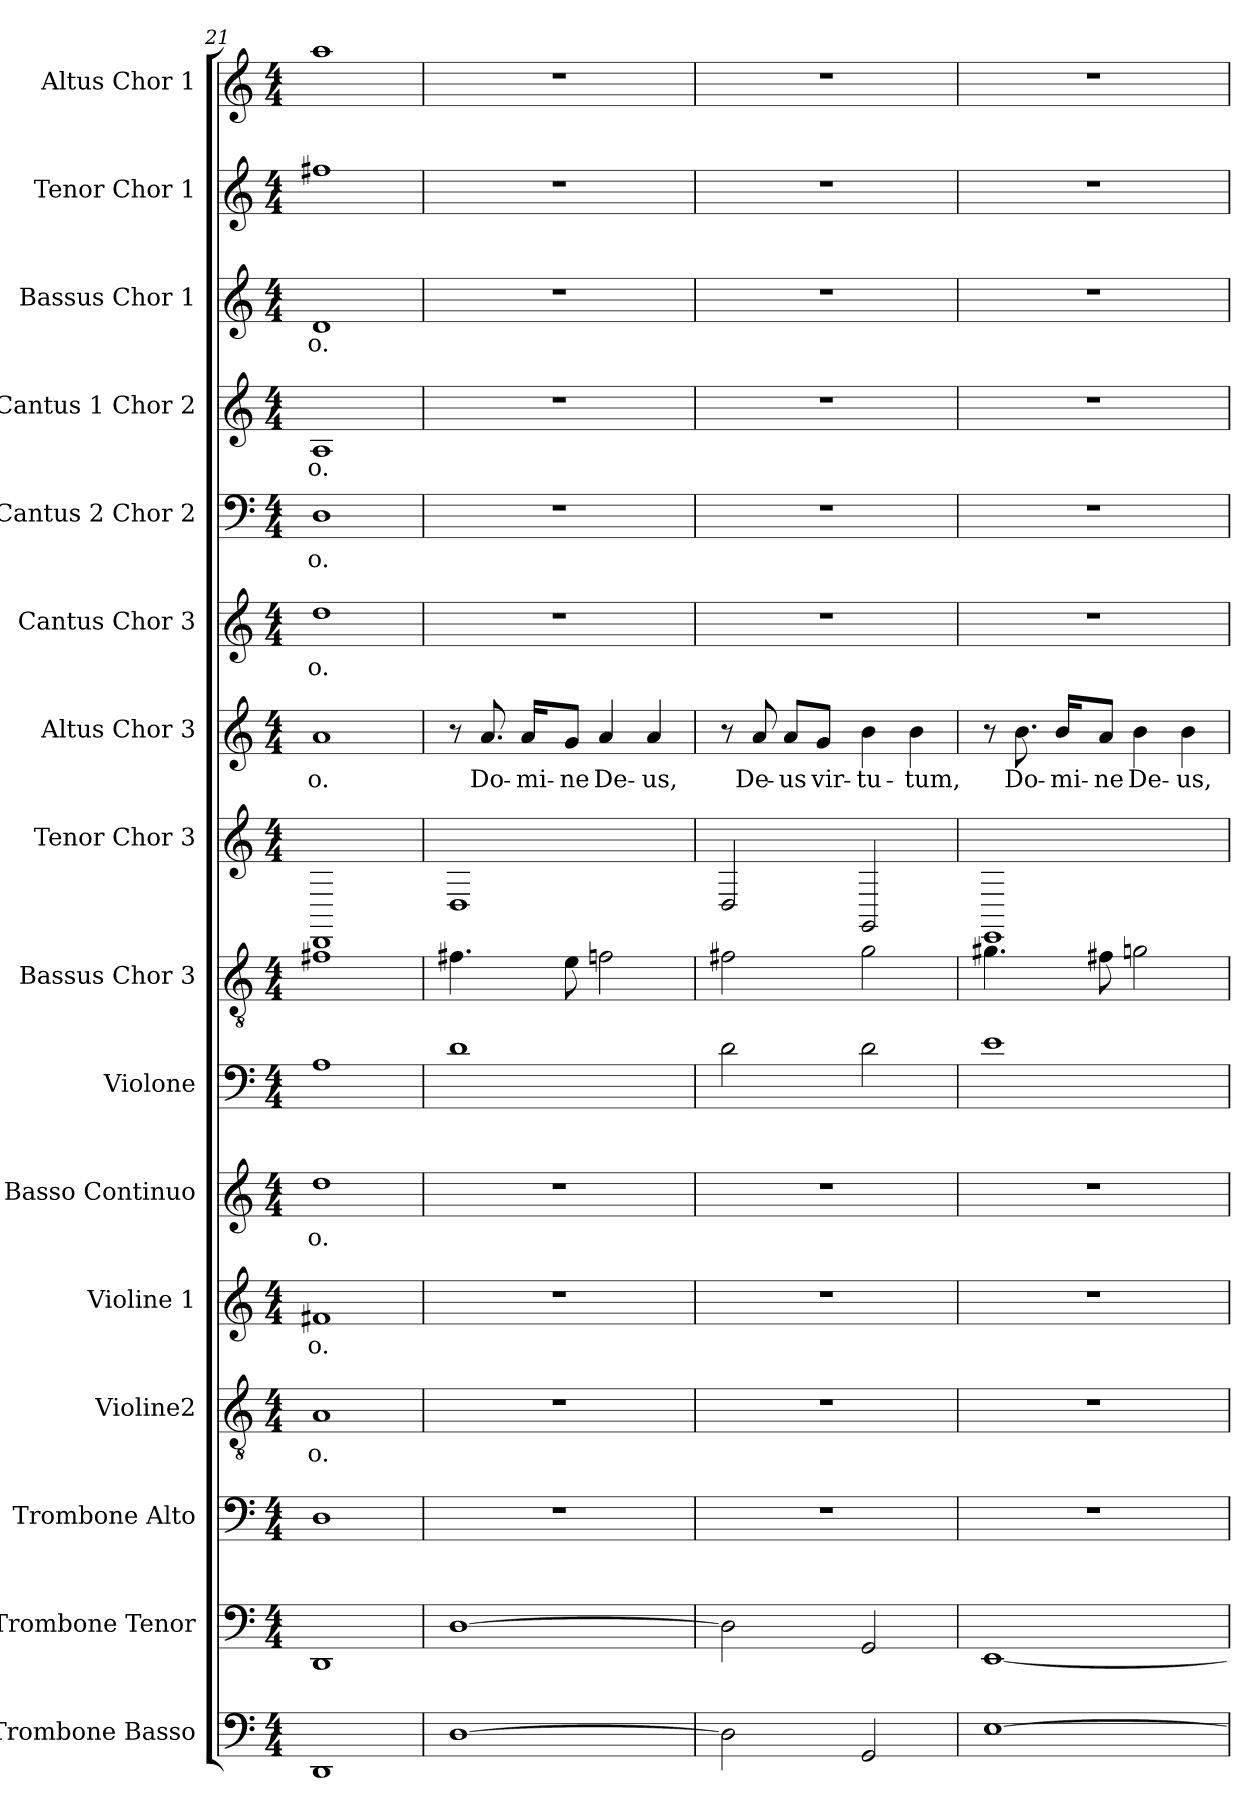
**kern	**kern	**kern	**kern	**text	**kern	**text	**kern	**text	**kern	**kern	**kern	**kern	**text	**kern	**text	**kern	**text	**kern	**text	**kern	**text	**kern	**kern
*part16	*part15	*part14	*part13	*part13	*part12	*part12	*part11	*part11	*part10	*part9	*part8	*part7	*part7	*part6	*part6	*part5	*part5	*part4	*part4	*part3	*part3	*part2	*part1
*staff16	*staff15	*staff14	*staff13	*staff13	*staff12	*staff12	*staff11	*staff11	*staff10	*staff9	*staff8	*staff7	*staff7	*staff6	*staff6	*staff5	*staff5	*staff4	*staff4	*staff3	*staff3	*staff2	*staff1
*I"Trombone Basso	*I"Trombone Tenor	*I"Trombone Alto	*I"Violine2	*	*I"Violine 1	*	*I"Basso Continuo	*	*I"Violone	*I"Bassus Chor 3	*I"Tenor Chor 3	*I"Altus Chor 3	*	*I"Cantus Chor 3	*	*I"Cantus 2 Chor 2	*	*I"Cantus 1 Chor 2	*	*I"Bassus Chor 1	*	*I"Tenor Chor 1	*I"Altus Chor 1
*	*I'Tromb.-T	*I'Tromb.-A.	*I'Vl 2	*	*I'Vl 1	*	*I'bc	*	*I'Violone	*I'B.-Ch. 3	*I'T.-Ch. 3	*I'A.-Ch. 3	*	*I'C.- Ch. 3	*	*I'C 2 Ch. 2	*	*I'C 1 Ch. 2	*	*I'B. - Ch. 1	*	*I'T.- Ch. 1	*I'A.-Chor 1
*clefF4	*clefF4	*clefF4	*clefGv2	*	*clefG2	*	*clefG2	*	*clefF4	*clefGv2	*clefG2	*clefG2	*	*clefG2	*	*clefF4	*	*clefG2	*	*clefG2	*	*clefG2	*clefG2
*k[]	*k[]	*k[]	*k[]	*	*k[]	*	*k[]	*	*k[]	*k[]	*k[]	*k[]	*	*k[]	*	*k[]	*	*k[]	*	*k[]	*	*k[]	*k[]
*C:	*C:	*C:	*C:	*	*C:	*	*C:	*	*C:	*C:	*C:	*C:	*	*C:	*	*C:	*	*C:	*	*C:	*	*C:	*C:
*M4/4	*M4/4	*M4/4	*M4/4	*	*M4/4	*	*M4/4	*	*M4/4	*M4/4	*M4/4	*M4/4	*	*M4/4	*	*M4/4	*	*M4/4	*	*M4/4	*	*M4/4	*M4/4
=21	=21	=21	=21	=21	=21	=21	=21	=21	=21	=21	=21	=21	=21	=21	=21	=21	=21	=21	=21	=21	=21	=21	=21
1DD	1DD	1D	1A	o.	1f#X	o.	1dd	o.	1A	1f#X	1DD	1a	o.	1dd	o.	1D	o.	1A	o.	1d	o.	1ff#X	1aa
!!LO:LB:g=z
=22	=22	=22	=22	=22	=22	=22	=22	=22	=22	=22	=22	=22	=22	=22	=22	=22	=22	=22	=22	=22	=22	=22	=22
[1D	[1D	1r	1r	.	1r	.	1r	.	1d	4.f#X	1D	8r	.	1r	.	1r	.	1r	.	1r	.	1r	1r
.	.	.	.	.	.	.	.	.	.	.	.	8.a	Do-	.	.	.	.	.	.	.	.	.	.
.	.	.	.	.	.	.	.	.	.	.	.	16a/KL	mi-	.	.	.	.	.	.	.	.	.	.
.	.	.	.	.	.	.	.	.	.	8e	.	8g/J	ne	.	.	.	.	.	.	.	.	.	.
.	.	.	.	.	.	.	.	.	.	2f	.	4a	De-	.	.	.	.	.	.	.	.	.	.
.	.	.	.	.	.	.	.	.	.	.	.	4a	us,	.	.	.	.	.	.	.	.	.	.
=23	=23	=23	=23	=23	=23	=23	=23	=23	=23	=23	=23	=23	=23	=23	=23	=23	=23	=23	=23	=23	=23	=23	=23
2D]	2D]	1r	1r	.	1r	.	1r	.	2d	2f#X	2D	8r	.	1r	.	1r	.	1r	.	1r	.	1r	1r
.	.	.	.	.	.	.	.	.	.	.	.	8a	De-	.	.	.	.	.	.	.	.	.	.
.	.	.	.	.	.	.	.	.	.	.	.	8a/L	us	.	.	.	.	.	.	.	.	.	.
.	.	.	.	.	.	.	.	.	.	.	.	8g/J	vir-	.	.	.	.	.	.	.	.	.	.
2GG	2GG	.	.	.	.	.	.	.	2d	2g	2GG	4b	tu-	.	.	.	.	.	.	.	.	.	.
.	.	.	.	.	.	.	.	.	.	.	.	4b	tum,	.	.	.	.	.	.	.	.	.	.
=24	=24	=24	=24	=24	=24	=24	=24	=24	=24	=24	=24	=24	=24	=24	=24	=24	=24	=24	=24	=24	=24	=24	=24
[1E	[1EE	1r	1r	.	1r	.	1r	.	1e	4.g#X	1EE	8r	.	1r	.	1r	.	1r	.	1r	.	1r	1r
.	.	.	.	.	.	.	.	.	.	.	.	8.b	Do-	.	.	.	.	.	.	.	.	.	.
.	.	.	.	.	.	.	.	.	.	.	.	16b/KL	mi-	.	.	.	.	.	.	.	.	.	.
.	.	.	.	.	.	.	.	.	.	8f#X	.	8a/J	ne	.	.	.	.	.	.	.	.	.	.
.	.	.	.	.	.	.	.	.	.	2g	.	4b	De-	.	.	.	.	.	.	.	.	.	.
.	.	.	.	.	.	.	.	.	.	.	.	4b	us,	.	.	.	.	.	.	.	.	.	.
=	=	=	=	=	=	=	=	=	=	=	=	=	=	=	=	=	=	=	=	=	=	=	=
*-	*-	*-	*-	*-	*-	*-	*-	*-	*-	*-	*-	*-	*-	*-	*-	*-	*-	*-	*-	*-	*-	*-	*-
